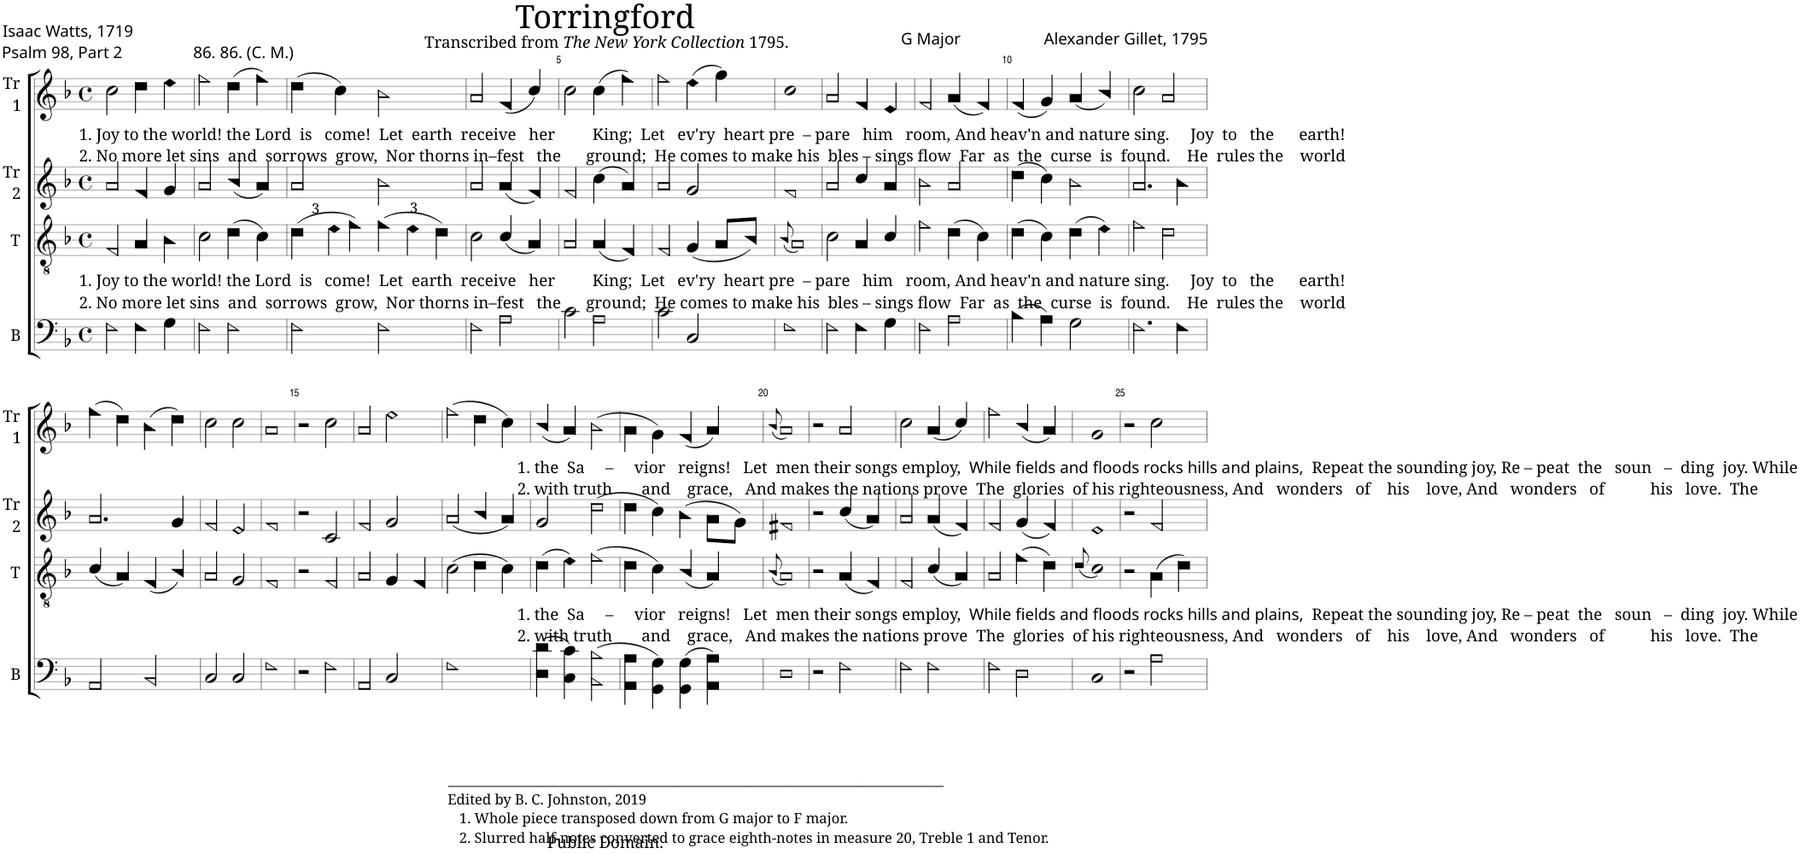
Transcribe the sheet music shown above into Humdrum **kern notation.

**kern	**kern	**kern	**kern
*part4	*part3	*part2	*part1
*staff4	*staff3	*staff2	*staff1
*I"B	*I"T	*I"Tr 2	*I"Tr 1
*I'B	*I'T	*I'Tr 2	*I'Tr 1
*clefF4	*clefGv2	*clefG2	*clefG2
*k[b-]	*k[b-]	*k[b-]	*k[b-]
*M4/4	*M4/4	*M4/4	*M4/4
*met(c)	*met(c)	*met(c)	*met(c)
=1	=1	=1	=1
!	!	!	!LO:TX:b:t=1. Joy to the world! the Lord  is   come!  Let  earth  receive   her         King;  Let   ev'ry  heart pre  – pare   him   room, And heav'n and nature sing.     Joy  to   the      earth!
!	!	!	!LO:TX:b:t=2. No more let sins  and  sorrows  grow,  Nor thorns in–fest   the      ground;  He comes to make his  bles – sings flow  Far  as  the  curse  is  found.    He  rules the    world
!	!LO:TX:b:t=1. Joy to the world! the Lord  is   come!  Let  earth  receive   her         King;  Let   ev'ry  heart pre  – pare   him   room, And heav'n and nature sing.     Joy  to   the      earth!	!	!
!	!LO:TX:b:t=2. No more let sins  and  sorrows  grow,  Nor thorns in–fest   the      ground;  He comes to make his  bles – sings flow  Far  as  the  curse  is  found.    He  rules the    world	!	!
2F!\	2F!/	2a!/	2cc!\
4F!\	4A!/	4f!/	4dd!\
4G!\	4B-!\	4g!/	4ee!\
=2	=2	=2	=2
2F!\	2c!\	2a!/	2ff!\
2F!\	(4d!\	(4b-!/	(4dd!\
.	4c!\)	4a!/)	4ff!\)
=3	=3	=3	=3
*	*Xbrackettup	*	*
2F!\	(6d!\	2a!/	(4dd!\
.	6e!\	.	.
.	.	.	4cc!\)
.	6f!\)	.	.
2F!\	(6f!\	2b-!\	2b-!\
.	6e!\	.	.
.	6d!\)	.	.
=4	=4	=4	=4
2F!\	2c!\	2a!/	2a!/
2A!\	(4c!/	(4a!/	(4f!/
.	4A!/)	4f!/)	4cc!/)
=5	=5	=5	=5
2c!\	2A!/	2f!/	2cc!\
2A!\	(4A!/	(4cc!\	(4cc!\
.	4F!/)	4a!/)	4ff!\)
=6	=6	=6	=6
2c!\	2F!/	2a!/	2ff!\
2C!/	(4G!/	2g!/	(4ee!\
.	8A!/L	.	4gg!\)
.	8B-!/J)	.	.
=7	=7	=7	=7
.	(8qB-/	.	.
1F!	1A!)	1f!	1cc!
=8	=8	=8	=8
2F!\	2c!\	2a!/	2a!/
4F!\	4A!/	4cc!/	4f!/
4G!\	4c!/	4a!/	4e!/
=9	=9	=9	=9
2F!\	2f!\	2b-!\	2f!/
2A!\	(4d!\	2a!/	(4a!/
.	4c!\)	.	4f!/)
=10	=10	=10	=10
(4B-!\	(4d!\	(4dd!\	(4f!/
4A!\)	4c!\)	4cc!\)	4g!/)
2G!\	(4d!\	2b-!\	(4a!/
.	4e!\)	.	4b-!/)
=11	=11	=11	=11
2.F!\	2f!\	2.a!/	2cc!\
.	2d!\	.	2a!/
4F!\	.	4b-!\	.
!!LO:LB:g=z
=12	=12	=12	=12
2AA!/	(4c!/	2.a!/	(4ff!\
.	4A!/)	.	4dd!\)
2BB-!/	(4F!/	.	(4b-!\
.	4B-!/)	4g!/	4dd!\)
=13	=13	=13	=13
2C!/	2A!/	2f!/	2cc!\
2C!/	2G!/	2e!/	2cc!\
=14	=14	=14	=14
1F!	1F!	1f!	1a!
=15	=15	=15	=15
2r	2r	2r	2r
2F!\	2F!/	2c!/	2cc!\
=16	=16	=16	=16
2AA!/	2A!/	2f!/	2a!/
2C!/	4G!/	2g!/	2ee!\
.	4F!/	.	.
=17	=17	=17	=17
1F!	(2c!\	(2a!/	(2ff!\
.	4d!\	4b-!/	4dd!\
.	4c!\)	4a!/)	4cc!\)
=18	=18	=18	=18
!	!	!	!LO:TX:b:t=1. the  Sa     –     vior   reigns!   Let  men their songs employ,
!	!	!	!LO:TX:b:t=While fields and floods rocks hills and plains,
!	!	!	!LO:TX:b:t=Repeat the sounding joy, Re – peat  the   soun   –  ding  joy. While
!	!	!	!LO:TX:b:t=2. with truth       and    grace,   And makes the nations prove  The  glories  of his righteousness, And   wonders   of    his    love, And   wonders   of           his   love.  The
!	!LO:TX:b:t=1. the  Sa     –     vior   reigns!   Let  men their songs employ,	!	!
!	!LO:TX:b:t=While fields and floods rocks hills and plains,	!	!
!	!LO:TX:b:t=Repeat the sounding joy, Re – peat  the   soun   –  ding  joy. While	!	!
!	!LO:TX:b:t=2. with truth       and    grace,   And makes the nations prove  The  glories  of his righteousness, And   wonders   of    his    love, And   wonders   of           his   love.  The	!	!
!LO:TX:b:t=____________________________________________________________________________	!	!	!
!LO:TX:b:t=Edited by B. C. Johnston, 2019	!	!	!
!LO:TX:b:t=1. Whole piece transposed down from G major to F major.	!	!	!
!LO:TX:b:t=2. Slurred half-notes converted to grace eighth-notes in measure 20, Treble 1 and Tenor.	!	!	!
(4D!\ 4d!\	(4d!\	2g!/	(4b-!/
4C!\ 4c!\)	4e!\)	.	4a!/)
(2BB-!\ 2B-!\	(2f!\	(2dd!\	(2b-!\
=19	=19	=19	=19
4AA!\ 4A!\	4d!\	4dd!\	4a!\
4GG!\ 4G!\)	4c!\)	4cc!\)	4g!\)
(4GG!\ 4G!\	(4B-!/	(4b-!\	(4f!/
4AA!\ 4A!\)	4A!/)	8a!\L	4a!/)
.	.	8g!\J)	.
=20	=20	=20	=20
.	(8qB-/	.	(8qb-/
1D!	1A!)	1f#X!	1a!)
=21	=21	=21	=21
2r	2r	2r	2r
2F!\	(4A!/	(4cc!/	2a!/
.	4F!/)	4a!/)	.
=22	=22	=22	=22
2F!\	2F!/	2a!/	2cc!\
2F!\	(4c!/	(4a!/	(4a!/
.	4A!/)	4f!/)	4cc!/)
=23	=23	=23	=23
2F!\	2A!/	2f!/	2ff!\
2D!\	(4f!\	(4g!/	(4b-!/
.	4d!\)	4f!/)	4a!/)
=24	=24	=24	=24
.	(8qd/	.	.
1C!	1c!)	1e!	1g!
=25	=25	=25	=25
2r	2r	2r	2r
2A!\	(4A!\	2f!/	2cc!\
.	4d!\)	.	.
=	=	=	=
*-	*-	*-	*-
